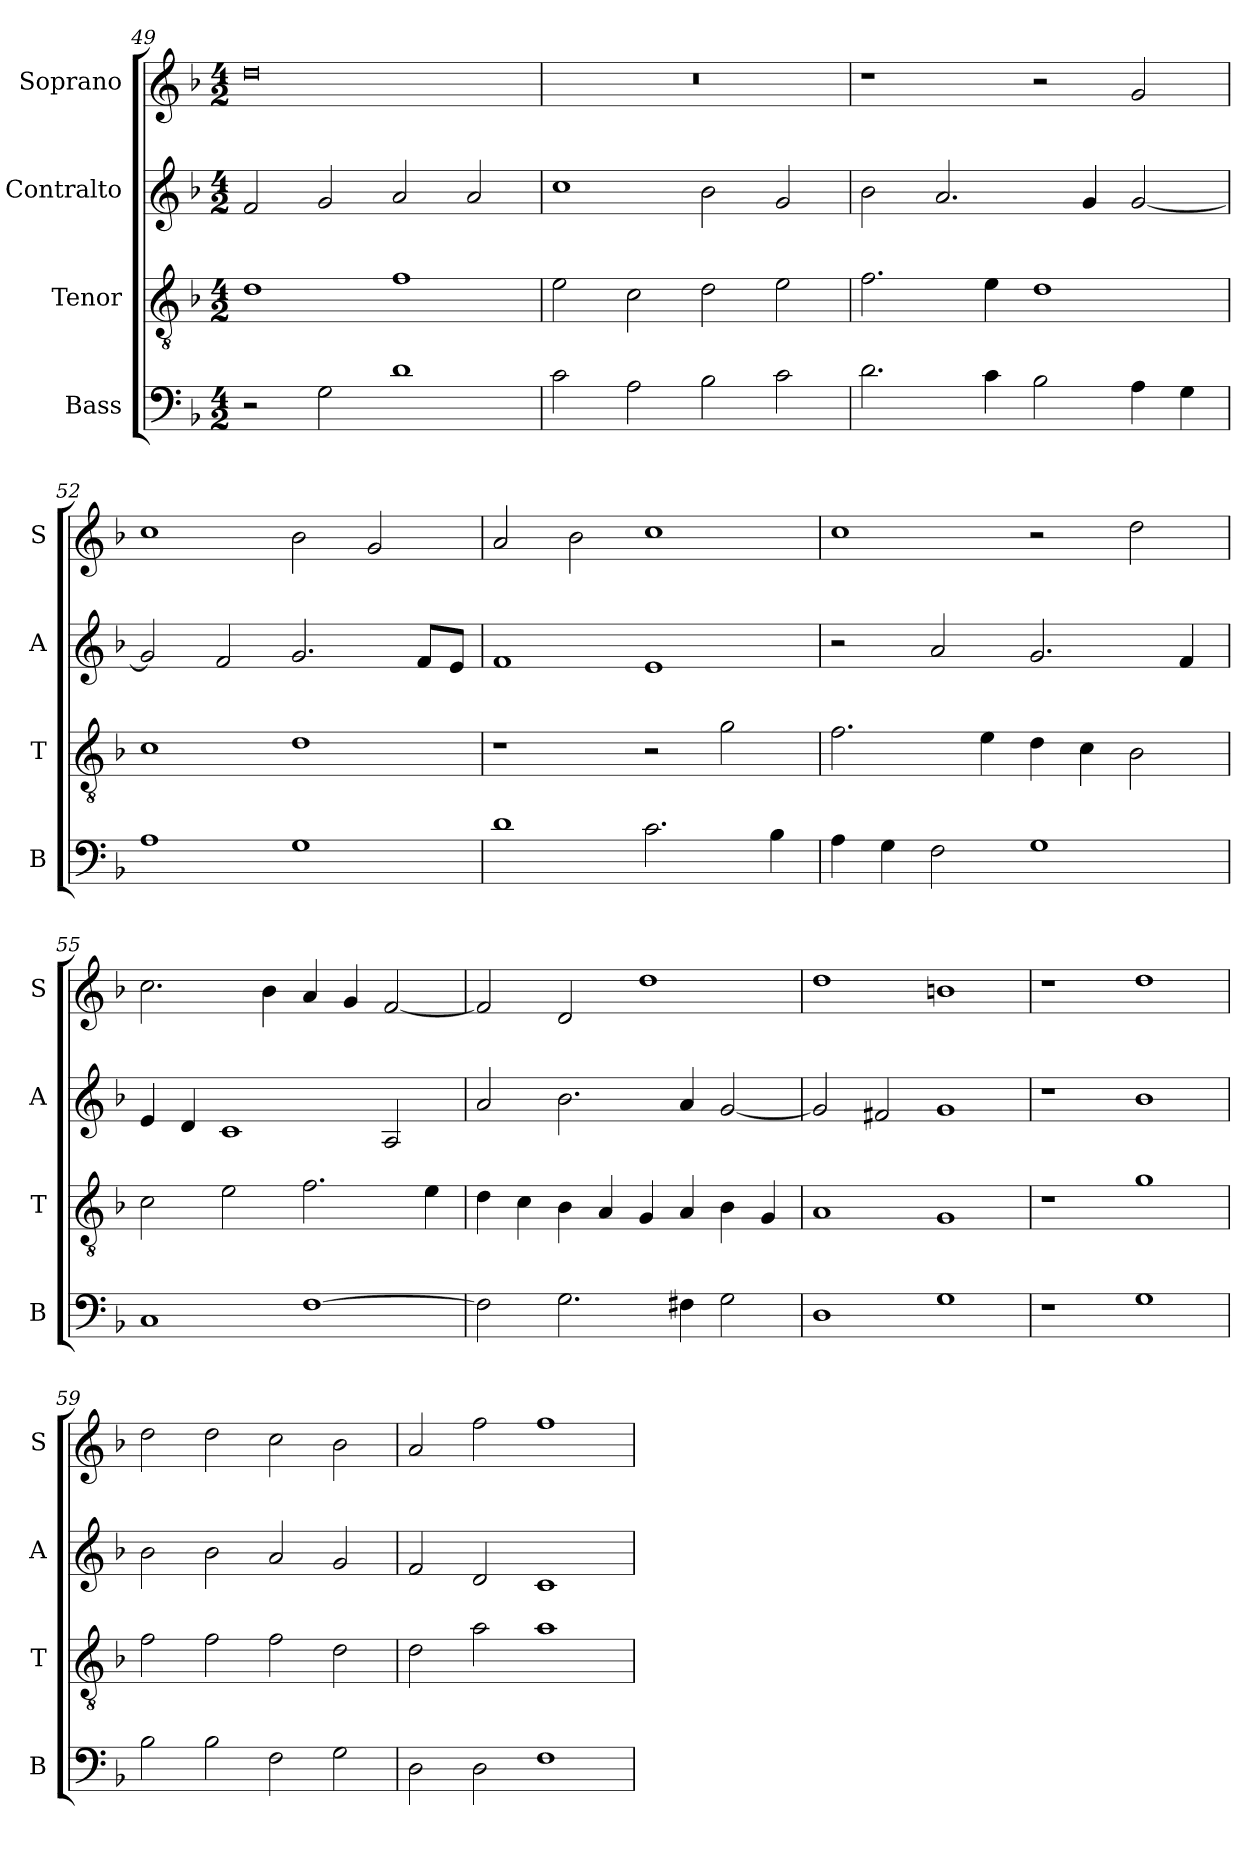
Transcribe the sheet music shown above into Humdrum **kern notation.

**kern	**kern	**kern	**kern
*part4	*part3	*part2	*part1
*staff4	*staff3	*staff2	*staff1
*I"Bass	*I"Tenor	*I"Contralto	*I"Soprano
*I'B	*I'T	*I'A	*I'S
*clefF4	*clefGv2	*clefG2	*clefG2
*k[b-]	*k[b-]	*k[b-]	*k[b-]
*G:dor	*G:dor	*G:dor	*G:dor
*M4/2	*M4/2	*M4/2	*M4/2
=49	=49	=49	=49
2r	1d	2f	0dd
2G	.	2g	.
1d	1f	2a	.
.	.	2a	.
=50	=50	=50	=50
2c	2e	1cc	0r
2A	2c	.	.
2B-	2d	2b-	.
2c	2e	2g	.
=51	=51	=51	=51
2.d	2.f	2b-	1r
.	.	2.a	.
4c	4e	.	.
2B-	1d	.	2r
.	.	4g	.
4A	.	[2g	2g
4G	.	.	.
=52	=52	=52	=52
1A	1c	2g]	1cc
.	.	2f	.
1G	1d	2.g	2b-
.	.	.	2g
.	.	8f/L	.
.	.	8e/J	.
=53	=53	=53	=53
1d	1r	1f	2a
.	.	.	2b-
2.c	2r	1e	1cc
.	2g	.	.
4B-	.	.	.
=54	=54	=54	=54
4A	2.f	2r	1cc
4G	.	.	.
2F	.	2a	.
.	4e	.	.
1G	4d	2.g	2r
.	4c	.	.
.	2B-	.	2dd
.	.	4f	.
=55	=55	=55	=55
1C	2c	4e	2.cc
.	.	4d	.
.	2e	1c	.
.	.	.	4b-
[1F	2.f	.	4a
.	.	.	4g
.	.	2A	[2f
.	4e	.	.
=56	=56	=56	=56
2F]	4d	2a	2f]
.	4c	.	.
2.G	4B-	2.b-	2d
.	4A	.	.
.	4G	.	1dd
4F#X	4A	4a	.
2G	4B-	[2g	.
.	4G	.	.
=57	=57	=57	=57
1D	1A	2g]	1dd
.	.	2f#X	.
1G	1G	1g	1bn
=58	=58	=58	=58
1r	1r	1r	1r
1G	1g	1b-	1dd
=59	=59	=59	=59
2B-	2f	2b-	2dd
2B-	2f	2b-	2dd
2F	2f	2a	2cc
2G	2d	2g	2b-
=60	=60	=60	=60
2D	2d	2f	2a
2D	2a	2d	2ff
1F	1a	1c	1ff
=	=	=	=
*-	*-	*-	*-
